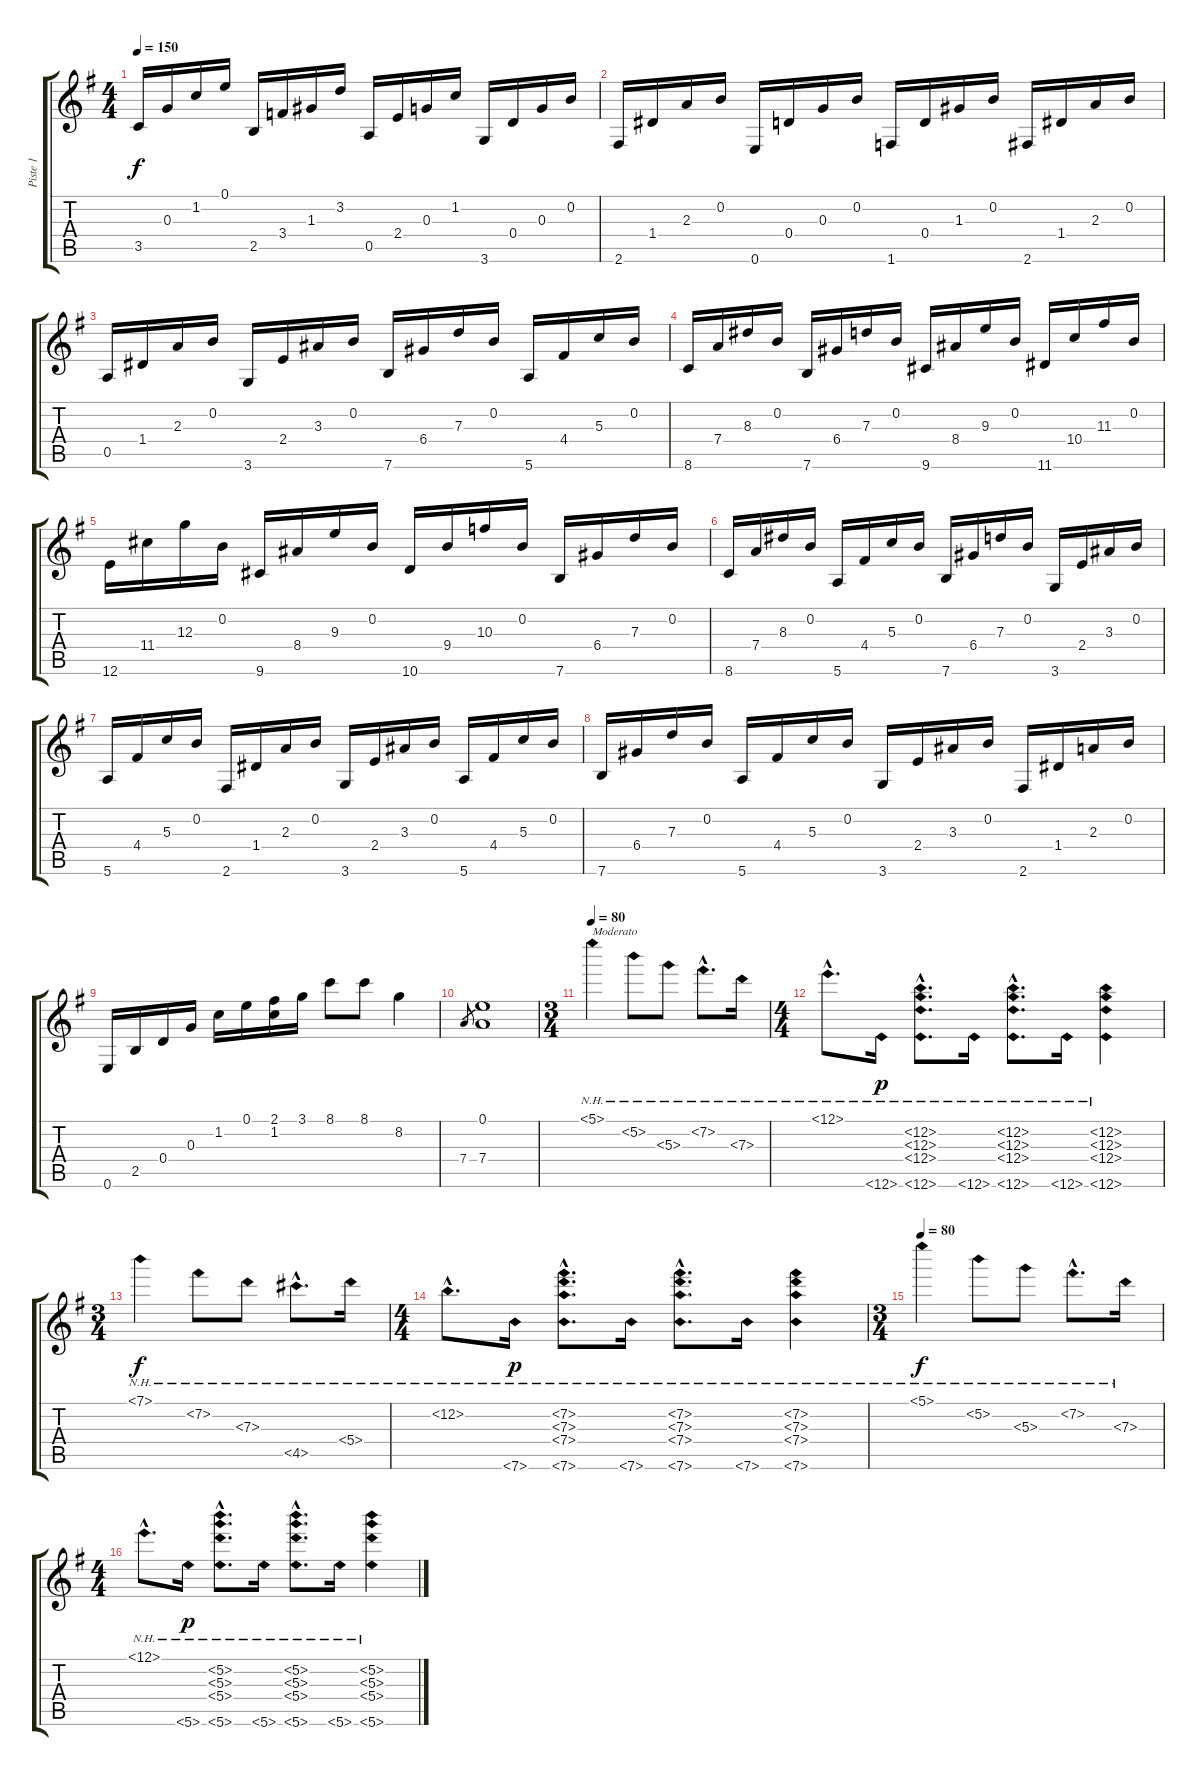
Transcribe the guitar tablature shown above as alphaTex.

\track ("Piste 1" "Piste 1") {instrument acousticguitarnylon}
\staff {score tabs}
\tuning (E4 B3 G3 D3 A2 E2) {hide}
\ts (4 4)
\tempo 150
\clef g2
\ks eminor
3.5.16{dy f} 0.3.16 1.2.16 0.1.16 2.5.16 3.4.16 1.3.16 3.2.16 0.5.16 2.4.16 0.3.16 1.2.16 3.6.16 0.4.16 0.3.16 0.2.16 |
2.6.16 1.4.16 2.3.16 0.2.16 0.6.16 0.4.16 0.3.16 0.2.16 1.6.16 0.4.16 1.3.16 0.2.16 2.6.16 1.4.16 2.3.16 0.2.16 |
0.5.16 1.4.16 2.3.16 0.2.16 3.6.16 2.4.16 3.3.16 0.2.16 7.6.16 6.4.16 7.3.16 0.2.16 5.6.16 4.4.16 5.3.16 0.2.16 |
8.6.16 7.4.16 8.3.16 0.2.16 7.6.16 6.4.16 7.3.16 0.2.16 9.6.16 8.4.16 9.3.16 0.2.16 11.6.16 10.4.16 11.3.16 0.2.16 |
12.6.16 11.4.16 12.3.16 0.2.16 9.6.16 8.4.16 9.3.16 0.2.16 10.6.16 9.4.16 10.3.16 0.2.16 7.6.16 6.4.16 7.3.16 0.2.16 |
8.6.16 7.4.16 8.3.16 0.2.16 5.6.16 4.4.16 5.3.16 0.2.16 7.6.16 6.4.16 7.3.16 0.2.16 3.6.16 2.4.16 3.3.16 0.2.16 |
5.6.16 4.4.16 5.3.16 0.2.16 2.6.16 1.4.16 2.3.16 0.2.16 3.6.16 2.4.16 3.3.16 0.2.16 5.6.16 4.4.16 5.3.16 0.2.16 |
7.6.16 6.4.16 7.3.16 0.2.16 5.6.16 4.4.16 5.3.16 0.2.16 3.6.16 2.4.16 3.3.16 0.2.16 2.6.16 1.4.16 2.3.16 0.2.16 |
0.6.16 2.5.16 0.4.16 0.3.16 1.2.16 0.1.16 (2.1 1.2).16 3.1.16 8.1.8 8.1.8 8.2.4 |
7.4.8{gr} (0.1 7.4).1 |
\ts (3 4)
\tempo 80
5.1{nh}.4{txt "Moderato"} 5.2{nh}.8 5.3{nh}.8 7.2{nh hac}.8{d} 7.3{nh}.16 |
\ts (4 4)
12.1{nh hac}.8{d} 12.6{nh}.16{dy p} (12.2{nh hac} 12.3{nh hac} 12.4{nh hac} 12.6{nh hac}).8{d} 12.6{nh}.16 (12.2{nh hac} 12.3{nh hac} 12.4{nh hac} 12.6{nh hac}).8{d} 12.6{nh}.16 (12.2{nh} 12.3{nh} 12.4{nh} 12.6{nh}).4 |
\ts (3 4)
7.1{nh}.4{dy f} 7.2{nh}.8 7.3{nh}.8 4.5{nh hac}.8{d} 5.4{nh}.16 |
\ts (4 4)
12.2{nh hac}.8{d} 7.6{nh}.16{dy p} (7.2{nh hac} 7.3{nh hac} 7.4{nh hac} 7.6{nh hac}).8{d} 7.6{nh}.16 (7.2{nh hac} 7.3{nh hac} 7.4{nh hac} 7.6{nh hac}).8{d} 7.6{nh}.16 (7.2{nh} 7.3{nh} 7.4{nh} 7.6{nh}).4 |
\ts (3 4)
\tempo 80
5.1{nh}.4{dy f} 5.2{nh}.8 5.3{nh}.8 7.2{nh hac}.8{d} 7.3{nh}.16 |
\ts (4 4)
12.1{nh hac}.8{d} 5.6{nh}.16{dy p} (5.2{nh hac} 5.3{nh hac} 5.4{nh hac} 5.6{nh hac}).8{d} 5.6{nh}.16 (5.2{nh hac} 5.3{nh hac} 5.4{nh hac} 5.6{nh hac}).8{d} 5.6{nh}.16 (5.2{nh} 5.3{nh} 5.4{nh} 5.6{nh}).4
